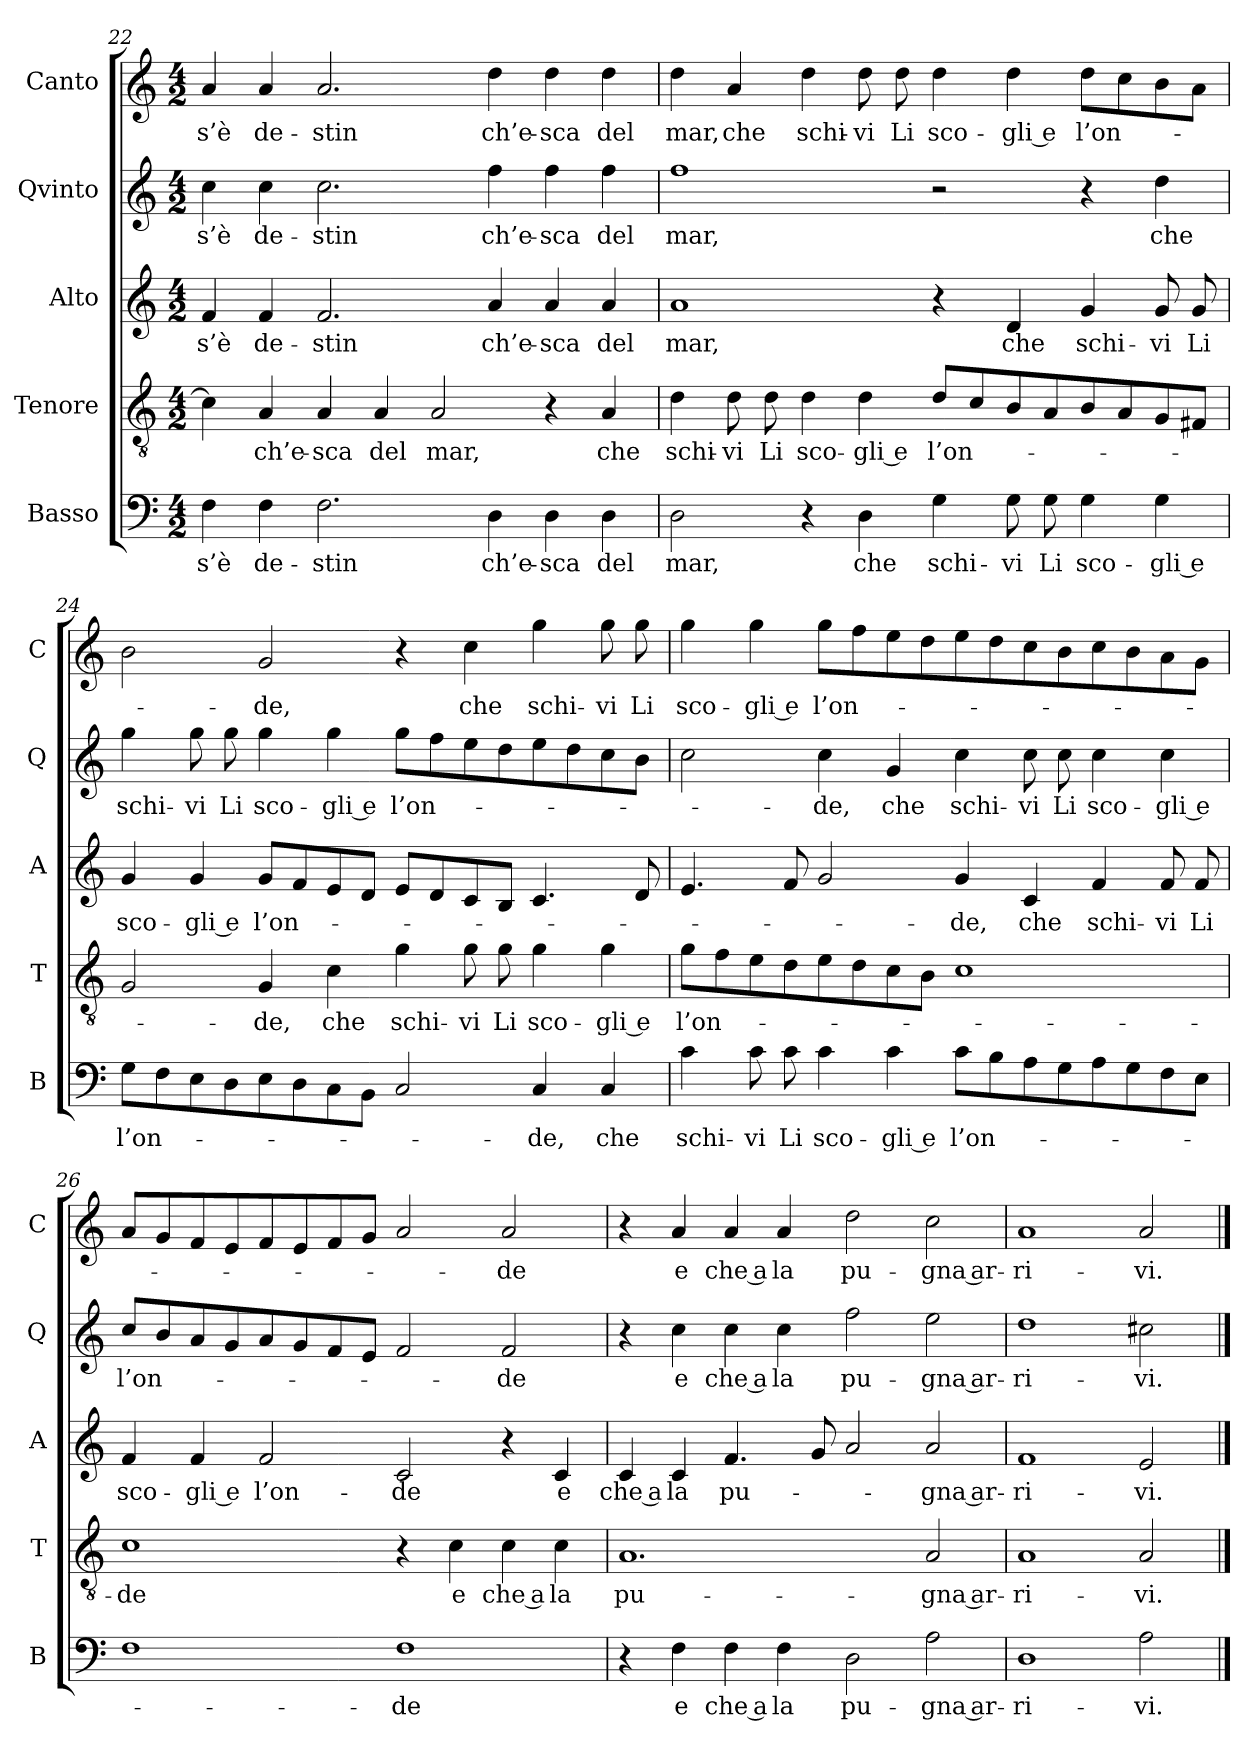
**kern	**text	**kern	**text	**kern	**text	**kern	**text	**kern	**text
*part5	*part5	*part4	*part4	*part3	*part3	*part2	*part2	*part1	*part1
*staff5	*staff5	*staff4	*staff4	*staff3	*staff3	*staff2	*staff2	*staff1	*staff1
*I"Basso	*	*I"Tenore	*	*I"Alto	*	*I"Qvinto	*	*I"Canto	*
*I'B	*	*I'T	*	*I'A	*	*I'Q	*	*I'C	*
*clefF4	*	*clefGv2	*	*clefG2	*	*clefG2	*	*clefG2	*
*k[]	*	*k[]	*	*k[]	*	*k[]	*	*k[]	*
*C:	*	*C:	*	*C:	*	*C:	*	*C:	*
*M4/2	*	*M4/2	*	*M4/2	*	*M4/2	*	*M4/2	*
=22	=22	=22	=22	=22	=22	=22	=22	=22	=22
4F	s’è	4c]	.	4f	s’è	4cc	s’è	4a	s’è
4F	de-	4A	ch’e-	4f	de-	4cc	de-	4a	de-
2.F	-stin	4A	-sca	2.f	-stin	2.cc	-stin	2.a	-stin
.	.	4A	del	.	.	.	.	.	.
.	.	2A	mar,	.	.	.	.	.	.
4D	ch’e-	.	.	4a	ch’e-	4ff	ch’e-	4dd	ch’e-
4D	-sca	4r	.	4a	-sca	4ff	-sca	4dd	-sca
4D	del	4A	che	4a	del	4ff	del	4dd	del
=23	=23	=23	=23	=23	=23	=23	=23	=23	=23
2D	mar,	4d	schi-	1a	mar,	1ff	mar,	4dd	mar,
.	.	8d	-vi	.	.	.	.	4a	che
.	.	8d	Li	.	.	.	.	.	.
4r	.	4d	sco-	.	.	.	.	4dd	schi-
4D	che	4d	-gli e	.	.	.	.	8dd	-vi
.	.	.	.	.	.	.	.	8dd	Li
4G	schi-	8dL	l’on-	4r	.	2r	.	4dd	sco-
.	.	8c	.	.	.	.	.	.	.
8G	-vi	8B	.	4d	che	.	.	4dd	-gli e
8G	Li	8A	.	.	.	.	.	.	.
4G	sco-	8B	.	4g	schi-	4r	.	8ddL	l’on-
.	.	8A	.	.	.	.	.	8cc	.
4G	-gli e	8G	.	8g	-vi	4dd	che	8b	.
.	.	8F#XJ	.	8g	Li	.	.	8aJ	.
=24	=24	=24	=24	=24	=24	=24	=24	=24	=24
8GL	l’on-	2G	.	4g	sco-	4gg	schi-	2b	.
8F	.	.	.	.	.	.	.	.	.
8E	.	.	.	4g	-gli e	8gg	-vi	.	.
8D	.	.	.	.	.	8gg	Li	.	.
8E	.	4G	-de,	8gL	l’on-	4gg	sco-	2g	-de,
8D	.	.	.	8f	.	.	.	.	.
8C	.	4c	che	8e	.	4gg	-gli e	.	.
8BBJ	.	.	.	8dJ	.	.	.	.	.
2C	.	4g	schi-	8eL	.	8ggL	l’on-	4r	.
.	.	.	.	8d	.	8ff	.	.	.
.	.	8g	-vi	8c	.	8ee	.	4cc	che
.	.	8g	Li	8BJ	.	8dd	.	.	.
4C	-de,	4g	sco-	4.c	.	8ee	.	4gg	schi-
.	.	.	.	.	.	8dd	.	.	.
4C	che	4g	-gli e	.	.	8cc	.	8gg	-vi
.	.	.	.	8d	.	8bJ	.	8gg	Li
=25	=25	=25	=25	=25	=25	=25	=25	=25	=25
4c	schi-	8gL	l’on-	4.e	.	2cc	.	4gg	sco-
.	.	8f	.	.	.	.	.	.	.
8c	-vi	8e	.	.	.	.	.	4gg	-gli e
8c	Li	8d	.	8f	.	.	.	.	.
4c	sco-	8e	.	2g	.	4cc	-de,	8ggL	l’on-
.	.	8d	.	.	.	.	.	8ff	.
4c	-gli e	8c	.	.	.	4g	che	8ee	.
.	.	8BJ	.	.	.	.	.	8dd	.
8cL	l’on-	1c	.	4g	-de,	4cc	schi-	8ee	.
8B	.	.	.	.	.	.	.	8dd	.
8A	.	.	.	4c	che	8cc	-vi	8cc	.
8G	.	.	.	.	.	8cc	Li	8b	.
8A	.	.	.	4f	schi-	4cc	sco-	8cc	.
8G	.	.	.	.	.	.	.	8b	.
8F	.	.	.	8f	-vi	4cc	-gli e	8a	.
8EJ	.	.	.	8f	Li	.	.	8gJ	.
=26	=26	=26	=26	=26	=26	=26	=26	=26	=26
1F	.	1c	-de	4f	sco-	8ccL	l’on-	8aL	.
.	.	.	.	.	.	8b	.	8g	.
.	.	.	.	4f	-gli e	8a	.	8f	.
.	.	.	.	.	.	8g	.	8e	.
.	.	.	.	2f	l’on-	8a	.	8f	.
.	.	.	.	.	.	8g	.	8e	.
.	.	.	.	.	.	8f	.	8f	.
.	.	.	.	.	.	8eJ	.	8gJ	.
1F	-de	4r	.	2c	-de	2f	.	2a	.
.	.	4c	e	.	.	.	.	.	.
.	.	4c	che a	4r	.	2f	-de	2a	-de
.	.	4c	la	4c	e	.	.	.	.
=27	=27	=27	=27	=27	=27	=27	=27	=27	=27
4r	.	1.A	pu-	4c	che a	4r	.	4r	.
4F	e	.	.	4c	la	4cc	e	4a	e
4F	che a	.	.	4.f	pu-	4cc	che a	4a	che a
4F	la	.	.	.	.	4cc	la	4a	la
.	.	.	.	8g	.	.	.	.	.
2D	pu-	.	.	2a	.	2ff	pu-	2dd	pu-
2A	-gna ar-	2A	-gna ar-	2a	-gna ar-	2ee	-gna ar-	2cc	-gna ar-
=28	=28	=28	=28	=28	=28	=28	=28	=28	=28
1D	-ri-	1A	-ri-	1f	-ri-	1dd	-ri-	1a	-ri-
2A	-vi.	2A	-vi.	2e	-vi.	2cc#X	-vi.	2a	-vi.
==	==	==	==	==	==	==	==	==	==
*-	*-	*-	*-	*-	*-	*-	*-	*-	*-
